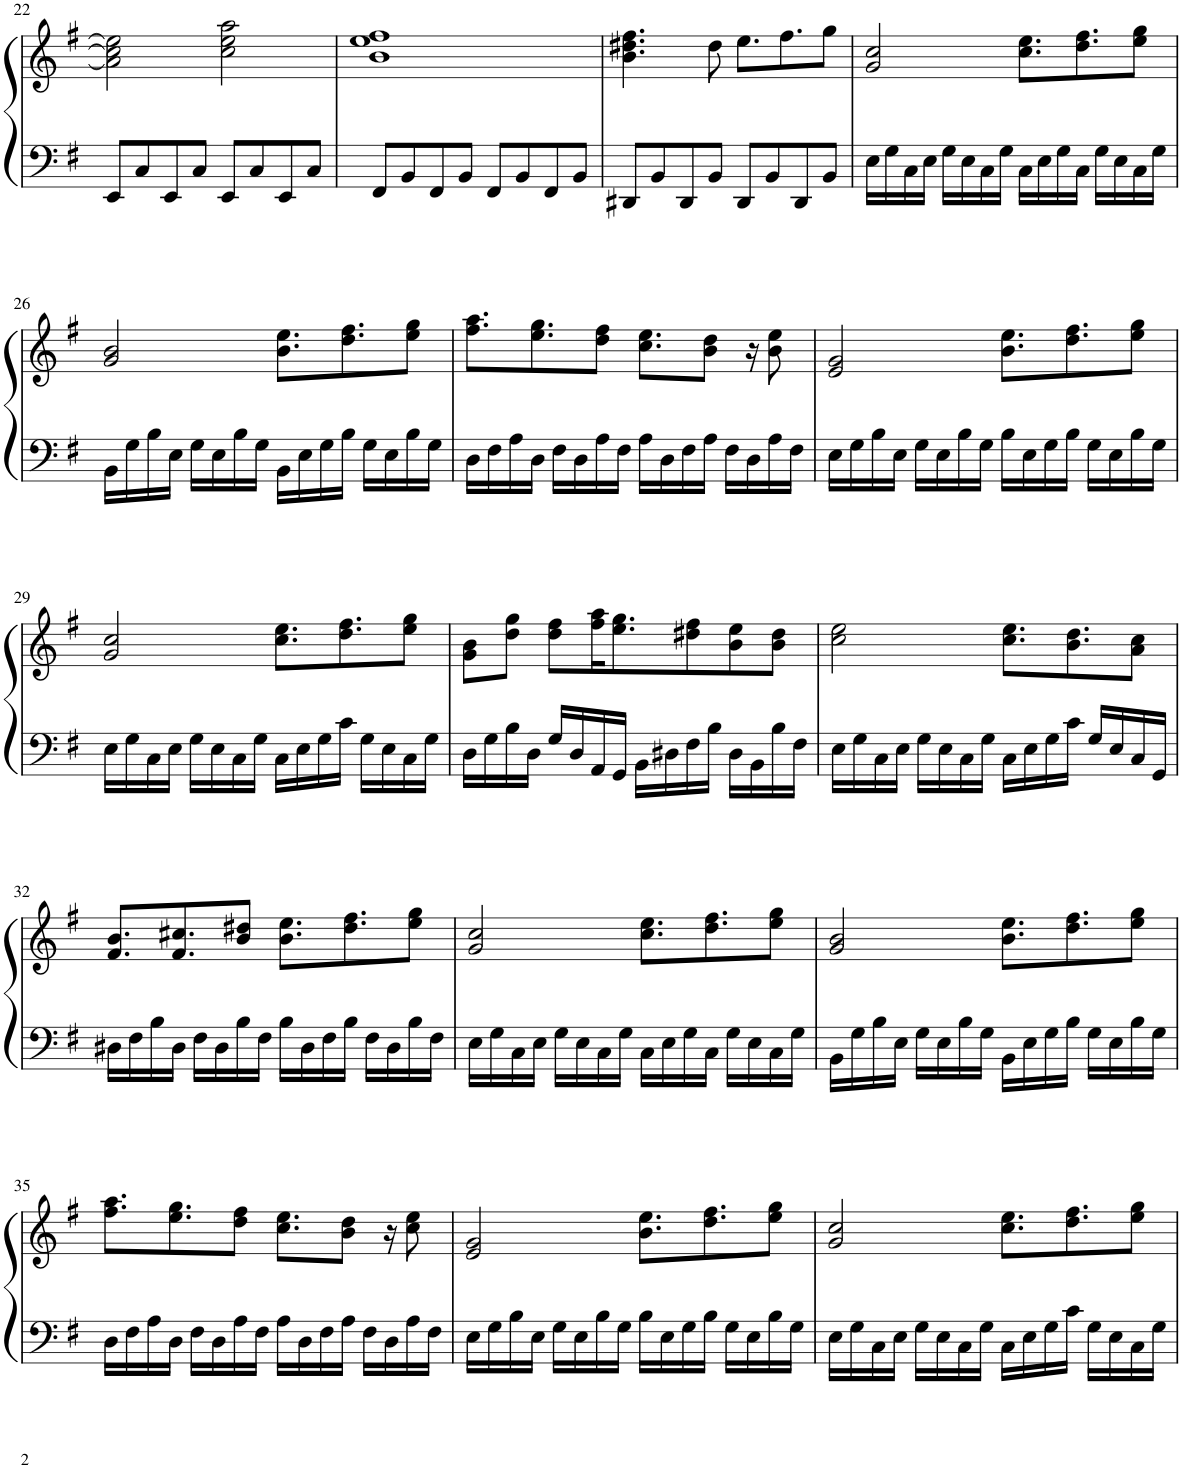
**kern	**kern
*part1	*part1
*staff2	*staff1
*I"Piano	*
*I'Pno.	*
!!LO:PB:g=z
*clefF4	*clefG2
*k[f#]	*k[f#]
*M4/4	*M4/4
=22	=22
8EE/L	2a\] 2cc\] 2ee\]
8C/	.
8EE/	.
8C/J	.
8EE/L	2cc\ 2ee\ 2aa\
8C/	.
8EE/	.
8C/J	.
=23	=23
8FF#/L	1b 1ee 1ff#
8BB/	.
8FF#/	.
8BB/J	.
8FF#/L	.
8BB/	.
8FF#/	.
8BB/J	.
=24	=24
8DD#X/L	4.b\ 4.dd#X\ 4.ff#\
8BB/	.
8DD#/	.
8BB/J	8dd#\
8DD#/L	8.ee\L
8BB/	.
.	8.ff#\
8DD#/	.
8BB/J	8gg\J
=25	=25
16E\LL	2g/ 2cc/
16G\	.
16C\	.
16E\JJ	.
16G\LL	.
16E\	.
16C\	.
16G\JJ	.
16C\LL	8.cc\ 8.ee\L
16E\	.
16G\	.
16C\JJ	8.dd\ 8.ff#\
16G\LL	.
16E\	.
16C\	8ee\ 8gg\J
16G\JJ	.
!!LO:LB:g=z
=26	=26
16BB\LL	2g/ 2b/
16G\	.
16B\	.
16E\JJ	.
16G\LL	.
16E\	.
16B\	.
16G\JJ	.
16BB\LL	8.b\ 8.ee\L
16E\	.
16G\	.
16B\JJ	8.dd\ 8.ff#\
16G\LL	.
16E\	.
16B\	8ee\ 8gg\J
16G\JJ	.
=27	=27
16D\LL	8.ff#\ 8.aa\L
16F#\	.
16A\	.
16D\JJ	8.ee\ 8.gg\
16F#\LL	.
16D\	.
16A\	8dd\ 8ff#\J
16F#\JJ	.
16A\LL	8.cc\ 8.ee\L
16D\	.
16F#\	.
16A\JJ	8b\ 8dd\J
16F#\LL	.
16D\	16r
16A\	8b\ 8ee\
16F#\JJ	.
=28	=28
16E\LL	2e/ 2g/
16G\	.
16B\	.
16E\JJ	.
16G\LL	.
16E\	.
16B\	.
16G\JJ	.
16B\LL	8.b\ 8.ee\L
16E\	.
16G\	.
16B\JJ	8.dd\ 8.ff#\
16G\LL	.
16E\	.
16B\	8ee\ 8gg\J
16G\JJ	.
!!LO:LB:g=z
=29	=29
16E\LL	2g/ 2cc/
16G\	.
16C\	.
16E\JJ	.
16G\LL	.
16E\	.
16C\	.
16G\JJ	.
16C\LL	8.cc\ 8.ee\L
16E\	.
16G\	.
16c\JJ	8.dd\ 8.ff#\
16G\LL	.
16E\	.
16C\	8ee\ 8gg\J
16G\JJ	.
=30	=30
16D\LL	8g\ 8b\L
16G\	.
16B\	8dd\ 8gg\J
16D\JJ	.
16G/LL	8dd\ 8ff#\L
16D/	.
16AA/	16ff#\ 16aa\K
16GG/JJ	8.ee\ 8.gg\
16BB\LL	.
16D#X\	.
16F#\	8dd#X\ 8ff#\
16B\JJ	.
16D#\LL	8b\ 8ee\
16BB\	.
16B\	8b\ 8dd#\J
16F#\JJ	.
=31	=31
16E\LL	2cc\ 2ee\
16G\	.
16C\	.
16E\JJ	.
16G\LL	.
16E\	.
16C\	.
16G\JJ	.
16C\LL	8.cc\ 8.ee\L
16E\	.
16G\	.
16c\JJ	8.b\ 8.dd\
16G/LL	.
16E/	.
16C/	8a\ 8cc\J
16GG/JJ	.
!!LO:LB:g=z
=32	=32
16D#X\LL	8.f#/ 8.b/L
16F#\	.
16B\	.
16D#\JJ	8.f#/ 8.cc#X/
16F#\LL	.
16D#\	.
16B\	8b/ 8dd#X/J
16F#\JJ	.
16B\LL	8.b\ 8.ee\L
16D#\	.
16F#\	.
16B\JJ	8.dd#\ 8.ff#\
16F#\LL	.
16D#\	.
16B\	8ee\ 8gg\J
16F#\JJ	.
=33	=33
16E\LL	2g/ 2cc/
16G\	.
16C\	.
16E\JJ	.
16G\LL	.
16E\	.
16C\	.
16G\JJ	.
16C\LL	8.cc\ 8.ee\L
16E\	.
16G\	.
16C\JJ	8.dd\ 8.ff#\
16G\LL	.
16E\	.
16C\	8ee\ 8gg\J
16G\JJ	.
=34	=34
16BB\LL	2g/ 2b/
16G\	.
16B\	.
16E\JJ	.
16G\LL	.
16E\	.
16B\	.
16G\JJ	.
16BB\LL	8.b\ 8.ee\L
16E\	.
16G\	.
16B\JJ	8.dd\ 8.ff#\
16G\LL	.
16E\	.
16B\	8ee\ 8gg\J
16G\JJ	.
!!LO:LB:g=z
=35	=35
16D\LL	8.ff#\ 8.aa\L
16F#\	.
16A\	.
16D\JJ	8.ee\ 8.gg\
16F#\LL	.
16D\	.
16A\	8dd\ 8ff#\J
16F#\JJ	.
16A\LL	8.cc\ 8.ee\L
16D\	.
16F#\	.
16A\JJ	8b\ 8dd\J
16F#\LL	.
16D\	16r
16A\	8cc\ 8ee\
16F#\JJ	.
=36	=36
16E\LL	2e/ 2g/
16G\	.
16B\	.
16E\JJ	.
16G\LL	.
16E\	.
16B\	.
16G\JJ	.
16B\LL	8.b\ 8.ee\L
16E\	.
16G\	.
16B\JJ	8.dd\ 8.ff#\
16G\LL	.
16E\	.
16B\	8ee\ 8gg\J
16G\JJ	.
=37	=37
16E\LL	2g/ 2cc/
16G\	.
16C\	.
16E\JJ	.
16G\LL	.
16E\	.
16C\	.
16G\JJ	.
16C\LL	8.cc\ 8.ee\L
16E\	.
16G\	.
16c\JJ	8.dd\ 8.ff#\
16G\LL	.
16E\	.
16C\	8ee\ 8gg\J
16G\JJ	.
=	=
*-	*-
